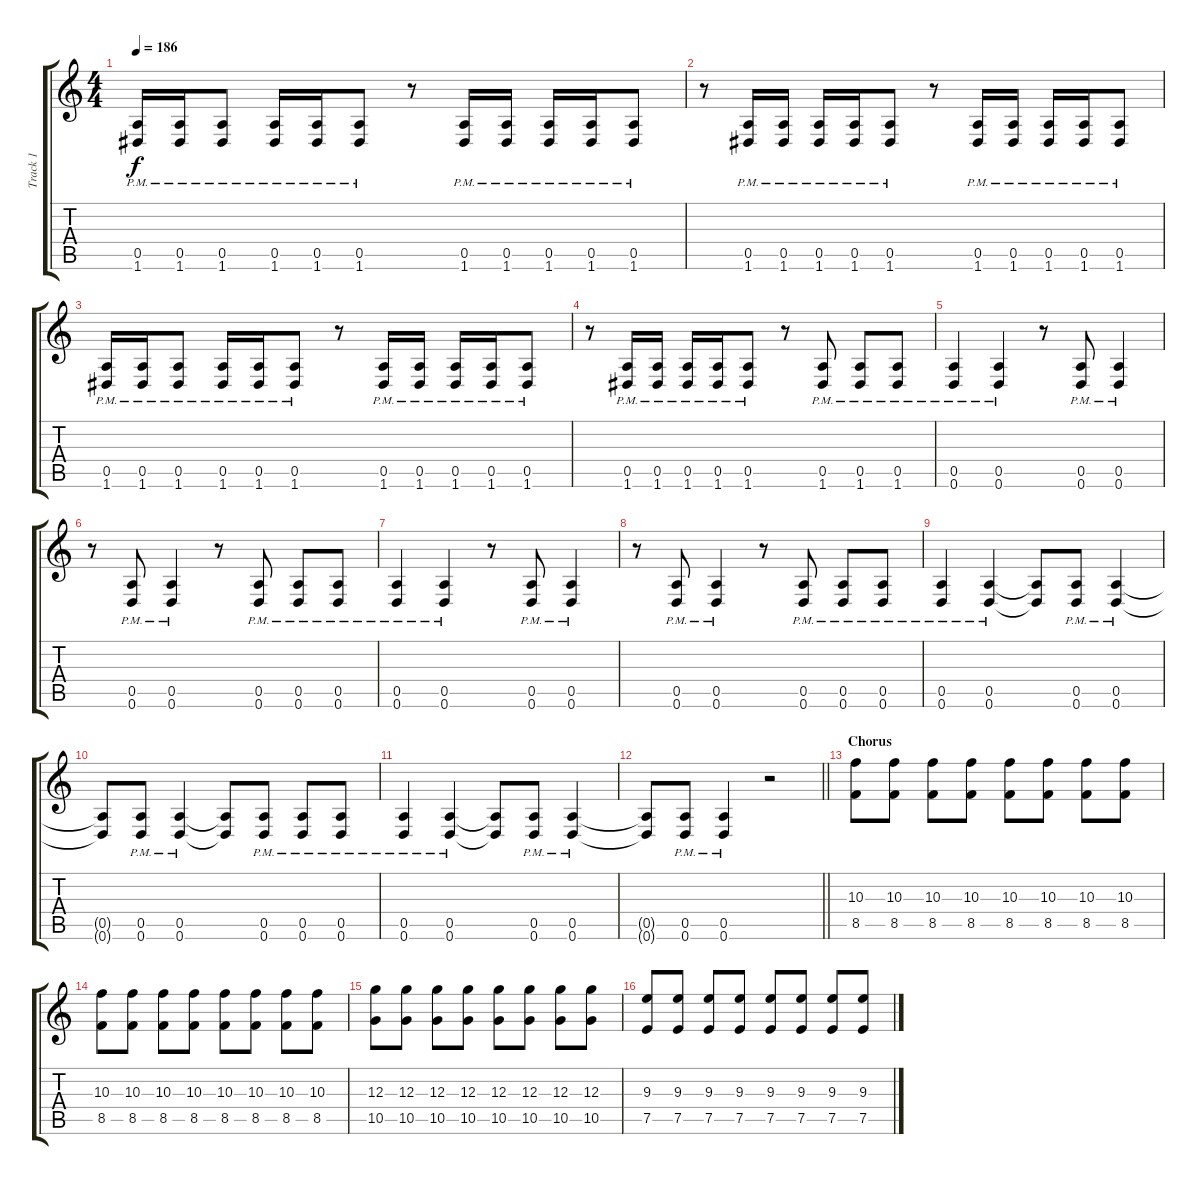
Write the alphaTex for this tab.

\track ("Track 1" "Track 1") {instrument distortionguitar}
\staff {score tabs}
\tuning (E4 B3 G3 D3 A2 D2) {hide}
\ts (4 4)
\tempo 186
\clef g2
\ks c
(0.5{pm} 1.6{pm}).16{dy f} (0.5{pm} 1.6{pm}).16 (0.5{pm} 1.6{pm}).8 (0.5{pm} 1.6{pm}).16 (0.5{pm} 1.6{pm}).16 (0.5{pm} 1.6{pm}).8 r.8 (0.5{pm} 1.6{pm}).16 (0.5{pm} 1.6{pm}).16 (0.5{pm} 1.6{pm}).16 (0.5{pm} 1.6{pm}).16 (0.5{pm} 1.6{pm}).8 |
r.8 (0.5{pm} 1.6{pm}).16 (0.5{pm} 1.6{pm}).16 (0.5{pm} 1.6{pm}).16 (0.5{pm} 1.6{pm}).16 (0.5{pm} 1.6{pm}).8 r.8 (0.5{pm} 1.6{pm}).16 (0.5{pm} 1.6{pm}).16 (0.5{pm} 1.6{pm}).16 (0.5{pm} 1.6{pm}).16 (0.5{pm} 1.6{pm}).8 |
(0.5{pm} 1.6{pm}).16 (0.5{pm} 1.6{pm}).16 (0.5{pm} 1.6{pm}).8 (0.5{pm} 1.6{pm}).16 (0.5{pm} 1.6{pm}).16 (0.5{pm} 1.6{pm}).8 r.8 (0.5{pm} 1.6{pm}).16 (0.5{pm} 1.6{pm}).16 (0.5{pm} 1.6{pm}).16 (0.5{pm} 1.6{pm}).16 (0.5{pm} 1.6{pm}).8 |
r.8 (0.5{pm} 1.6{pm}).16 (0.5{pm} 1.6{pm}).16 (0.5{pm} 1.6{pm}).16 (0.5{pm} 1.6{pm}).16 (0.5{pm} 1.6{pm}).8 r.8 (0.5{pm} 1.6{pm}).8 (0.5{pm} 1.6{pm}).8 (0.5{pm} 1.6{pm}).8 |
(0.5{pm} 0.6{pm}).4 (0.5{pm} 0.6{pm}).4 r.8 (0.5{pm} 0.6{pm}).8 (0.5{pm} 0.6{pm}).4 |
r.8 (0.5{pm} 0.6{pm}).8 (0.5{pm} 0.6{pm}).4 r.8 (0.5{pm} 0.6{pm}).8 (0.5{pm} 0.6{pm}).8 (0.5{pm} 0.6{pm}).8 |
(0.5{pm} 0.6{pm}).4 (0.5{pm} 0.6{pm}).4 r.8 (0.5{pm} 0.6{pm}).8 (0.5{pm} 0.6{pm}).4 |
r.8 (0.5{pm} 0.6{pm}).8 (0.5{pm} 0.6{pm}).4 r.8 (0.5{pm} 0.6{pm}).8 (0.5{pm} 0.6{pm}).8 (0.5{pm} 0.6{pm}).8 |
(0.5{pm} 0.6{pm}).4 (0.5{pm} 0.6{pm}).4 (0.5{t} 0.6{t}).8 (0.5{pm} 0.6{pm}).8 (0.5{pm} 0.6{pm}).4 |
(0.5{t} 0.6{t}).8 (0.5{pm} 0.6{pm}).8 (0.5{pm} 0.6{pm}).4 (0.5{t} 0.6{t}).8 (0.5{pm} 0.6{pm}).8 (0.5{pm} 0.6{pm}).8 (0.5{pm} 0.6{pm}).8 |
(0.5{pm} 0.6{pm}).4 (0.5{pm} 0.6{pm}).4 (0.5{t} 0.6{t}).8 (0.5{pm} 0.6{pm}).8 (0.5{pm} 0.6{pm}).4 |
\barLineRight lightlight
(0.5{t} 0.6{t}).8 (0.5{pm} 0.6{pm}).8 (0.5{pm} 0.6{pm}).4 r.2 |
\section ("" "Chorus")
(10.3 8.5).8 (10.3 8.5).8 (10.3 8.5).8 (10.3 8.5).8 (10.3 8.5).8 (10.3 8.5).8 (10.3 8.5).8 (10.3 8.5).8 |
(10.3 8.5).8 (10.3 8.5).8 (10.3 8.5).8 (10.3 8.5).8 (10.3 8.5).8 (10.3 8.5).8 (10.3 8.5).8 (10.3 8.5).8 |
(12.3 10.5).8 (12.3 10.5).8 (12.3 10.5).8 (12.3 10.5).8 (12.3 10.5).8 (12.3 10.5).8 (12.3 10.5).8 (12.3 10.5).8 |
(9.3 7.5).8 (9.3 7.5).8 (9.3 7.5).8 (9.3 7.5).8 (9.3 7.5).8 (9.3 7.5).8 (9.3 7.5).8 (9.3 7.5).8
